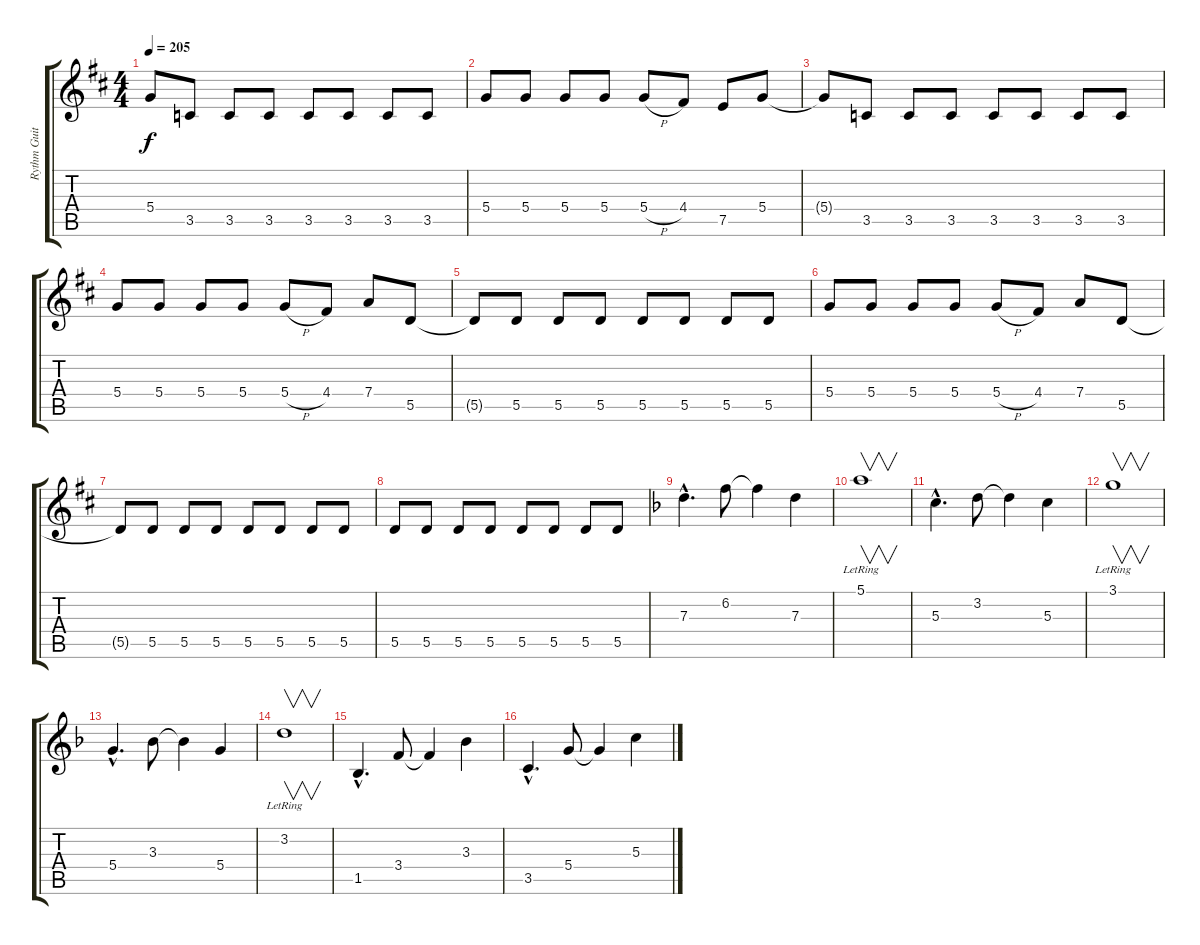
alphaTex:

\track ("Rythm Guitar 1" "Rythm Guit") {instrument distortionguitar}
\staff {score tabs}
\tuning (E4 B3 G3 D3 A2 E2) {hide}
\ts (4 4)
\tempo 205
\clef g2
\ks d
5.4{t}.8{dy f} 3.5.8 3.5.8 3.5.8 3.5.8 3.5.8 3.5.8 3.5.8 |
5.4.8 5.4.8 5.4.8 5.4.8 5.4{h}.8 4.4.8 7.5.8 5.4.8 |
5.4{t}.8 3.5.8 3.5.8 3.5.8 3.5.8 3.5.8 3.5.8 3.5.8 |
5.4.8 5.4.8 5.4.8 5.4.8 5.4{h}.8 4.4.8 7.4.8 5.5.8 |
5.5{t}.8 5.5.8 5.5.8 5.5.8 5.5.8 5.5.8 5.5.8 5.5.8 |
5.4.8 5.4.8 5.4.8 5.4.8 5.4{h}.8 4.4.8 7.4.8 5.5.8 |
5.5{t}.8 5.5.8 5.5.8 5.5.8 5.5.8 5.5.8 5.5.8 5.5.8 |
5.5.8 5.5.8 5.5.8 5.5.8 5.5.8 5.5.8 5.5.8 5.5.8 |
\ks f
7.3{hac}.4{d volume 16 instrument electricguitarclean} 6.2.8 6.2{t}.4 7.3.4 |
5.1{lr}.1{v} |
5.3{hac}.4{d} 3.2.8 3.2{t}.4 5.3.4 |
3.1{lr}.1{v} |
5.4{hac}.4{d} 3.3.8 3.3{t}.4 5.4.4 |
3.2{lr}.1{v} |
1.5{hac}.4{d} 3.4.8 3.4{t}.4 3.3.4 |
3.5{hac}.4{d} 5.4.8 5.4{t}.4 5.3.4
